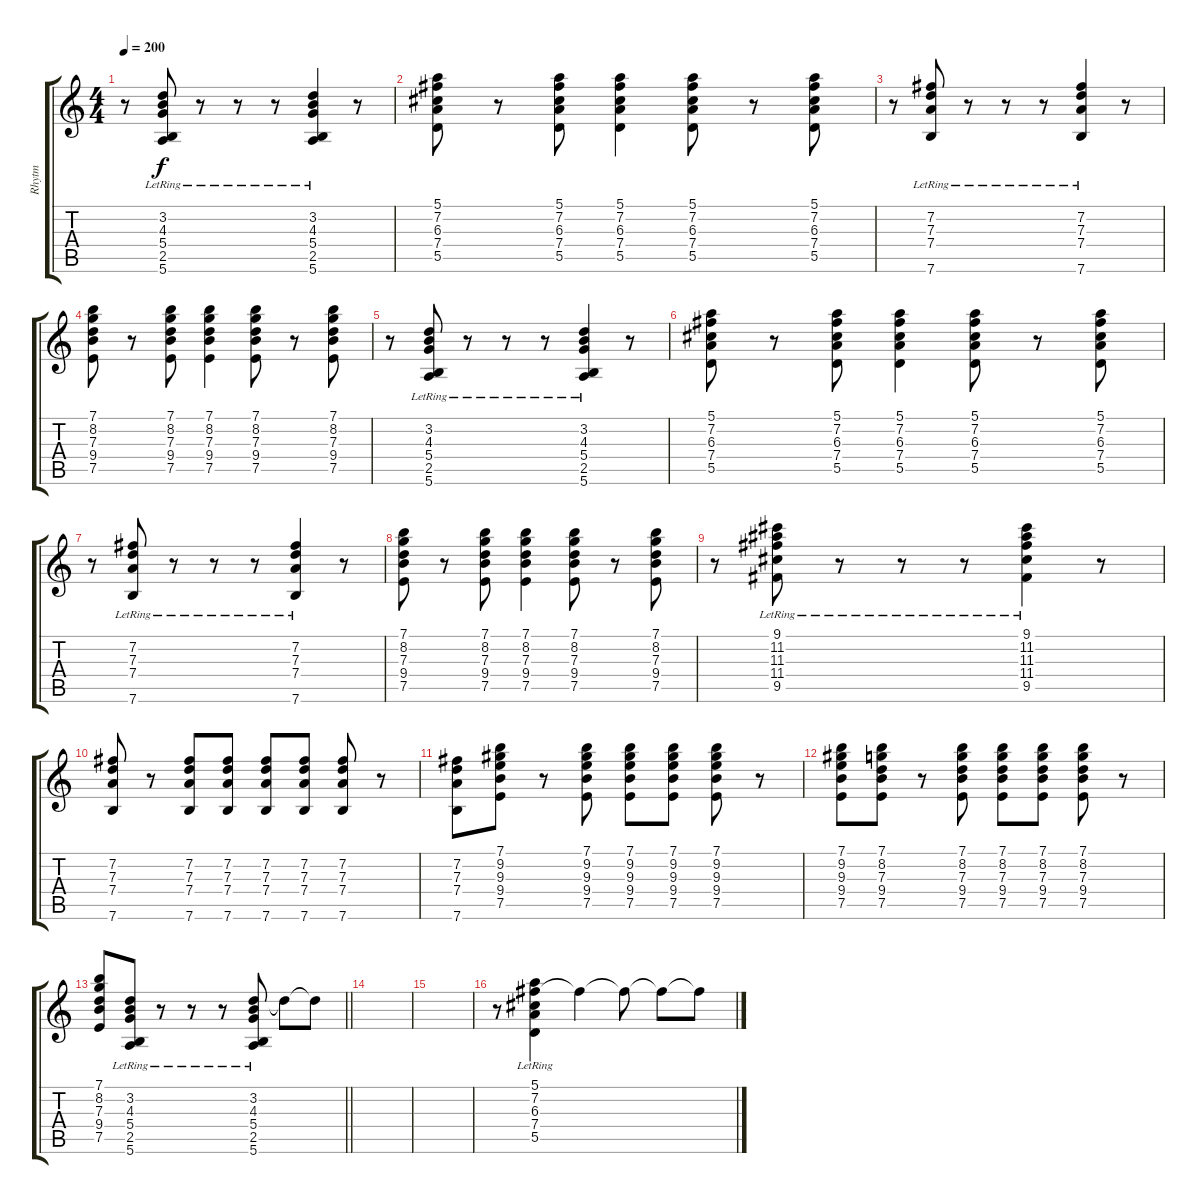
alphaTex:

\track ("Rhytm" "Rhytm") {instrument electricguitarjazz}
\staff {score tabs}
\tuning (E4 B3 G3 D3 A2 E2) {hide}
\ts (4 4)
\tempo 200
\clef g2
\ks c
r.8{dy f} (3.2{lr} 4.3{lr} 5.4{lr} 2.5 5.6{lr}).8 r.8 r.8 r.8 (3.2{lr} 4.3 5.4 2.5 5.6).4 r.8 |
(5.1 7.2 6.3 7.4 5.5).8 r.8 (5.1 7.2 6.3 7.4 5.5).8 (5.1 7.2 6.3 7.4 5.5).4 (5.1 7.2 6.3 7.4 5.5).8 r.8 (5.1 7.2 6.3 7.4 5.5).8 |
r.8 (7.2{lr} 7.3{lr} 7.4{lr} 7.6{lr}).8 r.8 r.8 r.8 (7.2{lr} 7.3 7.4 7.6).4 r.8 |
(7.1 8.2 7.3 9.4 7.5).8 r.8 (7.1 8.2 7.3 9.4 7.5).8 (7.1 8.2 7.3 9.4 7.5).4 (7.1 8.2 7.3 9.4 7.5).8 r.8 (7.1 8.2 7.3 9.4 7.5).8 |
r.8 (3.2{lr} 4.3{lr} 5.4{lr} 2.5 5.6{lr}).8 r.8 r.8 r.8 (3.2{lr} 4.3 5.4 2.5 5.6).4 r.8 |
(5.1 7.2 6.3 7.4 5.5).8 r.8 (5.1 7.2 6.3 7.4 5.5).8 (5.1 7.2 6.3 7.4 5.5).4 (5.1 7.2 6.3 7.4 5.5).8 r.8 (5.1 7.2 6.3 7.4 5.5).8 |
r.8 (7.2{lr} 7.3{lr} 7.4{lr} 7.6{lr}).8 r.8 r.8 r.8 (7.2{lr} 7.3 7.4 7.6).4 r.8 |
(7.1 8.2 7.3 9.4 7.5).8 r.8 (7.1 8.2 7.3 9.4 7.5).8 (7.1 8.2 7.3 9.4 7.5).4 (7.1 8.2 7.3 9.4 7.5).8 r.8 (7.1 8.2 7.3 9.4 7.5).8 |
r.8 (9.1 11.2{lr} 11.3 11.4{lr} 9.5).8 r.8 r.8 r.8 (9.1 11.2{lr} 11.3 11.4 9.5).4 r.8 |
(7.2 7.3 7.4 7.6).8 r.8 (7.2 7.3 7.4 7.6).8 (7.2 7.3 7.4 7.6).8 (7.2 7.3 7.4 7.6).8 (7.2 7.3 7.4 7.6).8 (7.2 7.3 7.4 7.6).8 r.8 |
(7.2 7.3 7.4 7.6).8 (7.1 9.2 9.3 9.4 7.5).8 r.8 (7.1 9.2 9.3 9.4 7.5).8 (7.1 9.2 9.3 9.4 7.5).8 (7.1 9.2 9.3 9.4 7.5).8 (7.1 9.2 9.3 9.4 7.5).8 r.8 |
(7.1 9.2 9.3 9.4 7.5).8 (7.1 8.2 7.3 9.4 7.5).8 r.8 (7.1 8.2 7.3 9.4 7.5).8 (7.1 8.2 7.3 9.4 7.5).8 (7.1 8.2 7.3 9.4 7.5).8 (7.1 8.2 7.3 9.4 7.5).8 r.8 |
\barLineRight lightlight
(7.1 8.2 7.3 9.4 7.5).8 (3.2{lr} 4.3{lr} 5.4{lr} 2.5 5.6{lr}).8 r.8 r.8 r.8 (3.2{lr} 4.3 5.4 2.5 5.6).8 3.2{t}.8 3.2{t}.8 |
|
|
r.8 (5.1{lr} 7.2{lr} 6.3{lr} 7.4 5.5{lr}).4 7.2{t}.4 7.2{t}.8 7.2{t}.8 7.2{t}.8
